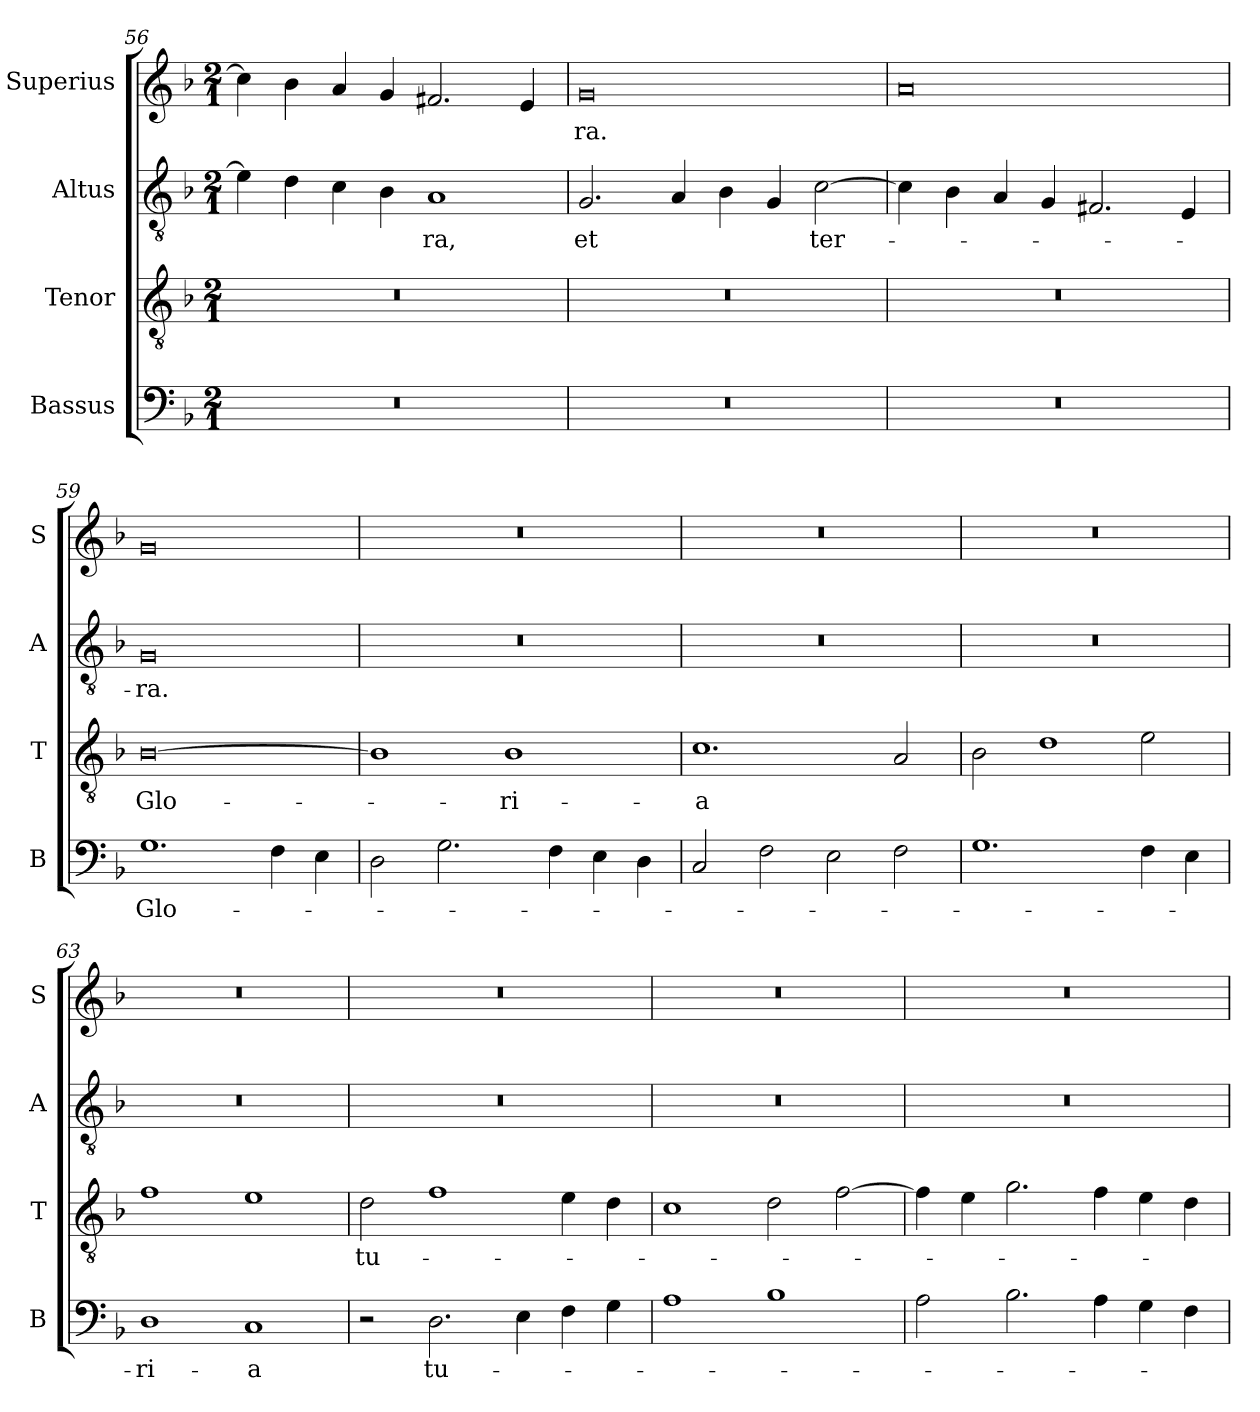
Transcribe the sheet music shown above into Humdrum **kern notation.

**kern	**text	**kern	**text	**kern	**text	**kern	**text
*part4	*part4	*part3	*part3	*part2	*part2	*part1	*part1
*staff4	*staff4	*staff3	*staff3	*staff2	*staff2	*staff1	*staff1
*I"Bassus	*	*I"Tenor	*	*I"Altus	*	*I"Superius	*
*I'B	*	*I'T	*	*I'A	*	*I'S	*
*clefF4	*	*clefGv2	*	*clefGv2	*	*clefG2	*
*k[b-]	*	*k[b-]	*	*k[b-]	*	*k[b-]	*
*M2/1	*	*M2/1	*	*M2/1	*	*M2/1	*
=56	=56	=56	=56	=56	=56	=56	=56
0r	.	0r	.	4e-]	.	4cc]	.
.	.	.	.	4d	.	4b-	.
.	.	.	.	4c	.	4a	.
.	.	.	.	4B-	.	4g	.
!	!	!	!	!	!LO:LY:i	!	!
.	.	.	.	1A	-ra,	2.f#X	.
.	.	.	.	.	.	4e	.
=57	=57	=57	=57	=57	=57	=57	=57
0r	.	0r	.	2.G	et	0g	-ra.
.	.	.	.	4A	.	.	.
.	.	.	.	4B-	.	.	.
.	.	.	.	4G	.	.	.
.	.	.	.	[2c	ter-	.	.
=58	=58	=58	=58	=58	=58	=58	=58
0r	.	0r	.	4c]	.	0a	.
.	.	.	.	4B-	.	.	.
.	.	.	.	4A	.	.	.
.	.	.	.	4G	.	.	.
.	.	.	.	2.F#X	.	.	.
.	.	.	.	4E	.	.	.
=59	=59	=59	=59	=59	=59	=59	=59
1.G	Glo-	[0B-	Glo-	0G	-ra.	0g	.
4F	.	.	.	.	.	.	.
4E	.	.	.	.	.	.	.
=60	=60	=60	=60	=60	=60	=60	=60
2D	.	1B-]	.	0r	.	0r	.
2.G	.	.	.	.	.	.	.
.	.	1B-	-ri-	.	.	.	.
4F	.	.	.	.	.	.	.
4E	.	.	.	.	.	.	.
4D	.	.	.	.	.	.	.
=61	=61	=61	=61	=61	=61	=61	=61
2C	.	1.c	-a	0r	.	0r	.
2F	.	.	.	.	.	.	.
2E	.	.	.	.	.	.	.
2F	.	2A	.	.	.	.	.
=62	=62	=62	=62	=62	=62	=62	=62
1.G	.	2B-	.	0r	.	0r	.
.	.	1d	.	.	.	.	.
4F	.	2e	.	.	.	.	.
4E	.	.	.	.	.	.	.
=63	=63	=63	=63	=63	=63	=63	=63
1D	-ri-	1f	.	0r	.	0r	.
1C	-a	1e	.	.	.	.	.
=64	=64	=64	=64	=64	=64	=64	=64
2r	.	2d	tu-	0r	.	0r	.
2.D	tu-	1f	.	.	.	.	.
4E	.	.	.	.	.	.	.
4F	.	4e	.	.	.	.	.
4G	.	4d	.	.	.	.	.
=65	=65	=65	=65	=65	=65	=65	=65
1A	.	1c	.	0r	.	0r	.
1B-	.	2d	.	.	.	.	.
.	.	[2f	.	.	.	.	.
=66	=66	=66	=66	=66	=66	=66	=66
2A	.	4f]	.	0r	.	0r	.
.	.	4e	.	.	.	.	.
2.B-	.	2.g	.	.	.	.	.
4A	.	4f	.	.	.	.	.
4G	.	4e	.	.	.	.	.
4F	.	4d	.	.	.	.	.
=	=	=	=	=	=	=	=
*-	*-	*-	*-	*-	*-	*-	*-
